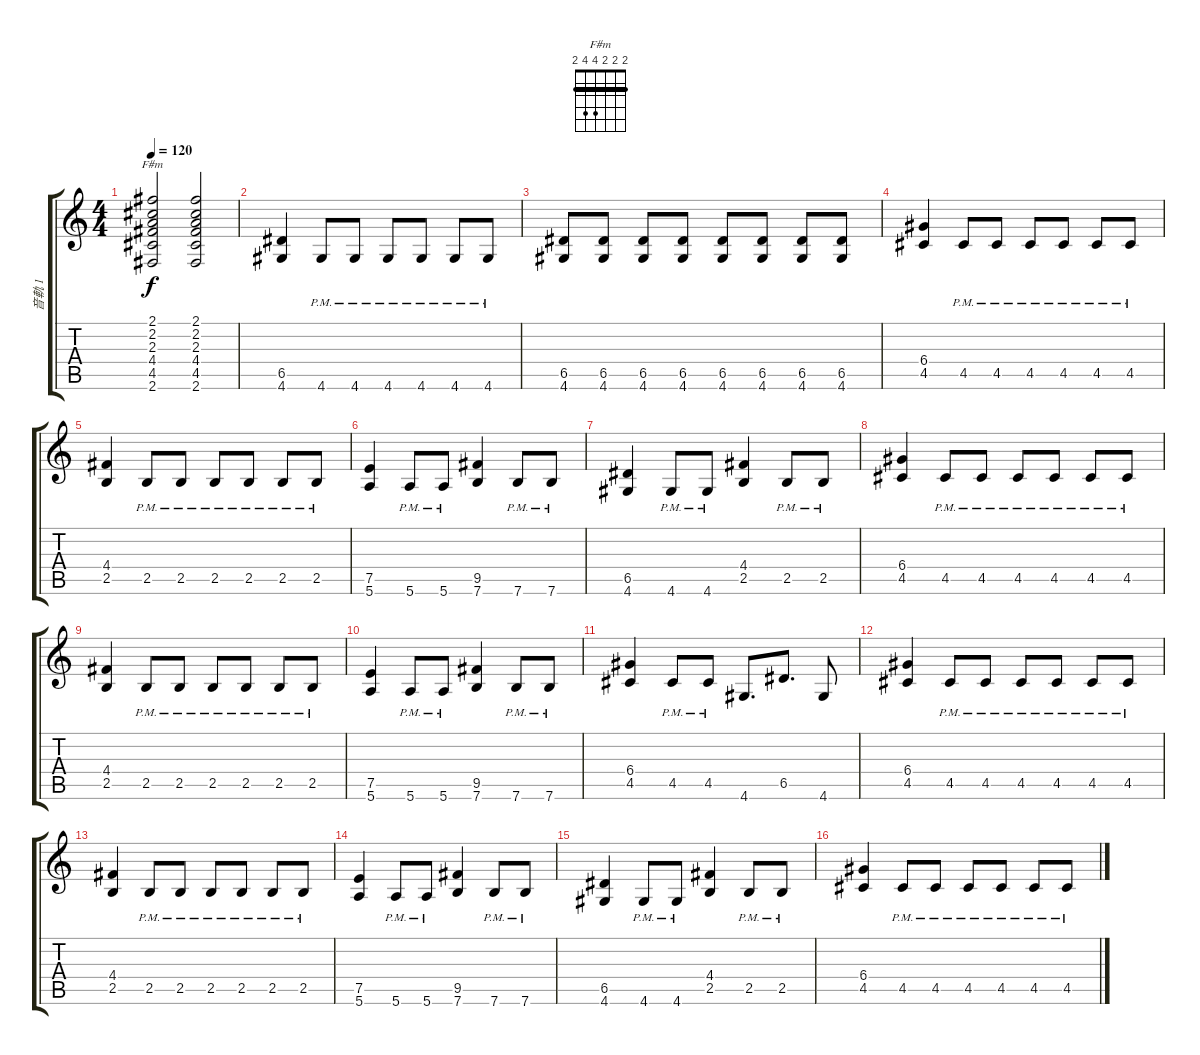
\track ("音軌 1" "音軌 1") {instrument overdrivenguitar}
\staff {score tabs}
\tuning (E4 B3 G3 D3 A2 E2) {hide}
\chord ("F#m" 2 2 2 4 4 2) {barre 2}
\ts (4 4)
\tempo 120
\clef g2
\ks c
(2.1 2.2 2.3 4.4 4.5 2.6).2{ch "F#m" dy f} (2.1 2.2 2.3 4.4 4.5 2.6).2 |
(6.5 4.6).4{instrument overdrivenguitar} 4.6{pm}.8 4.6{pm}.8 4.6{pm}.8 4.6{pm}.8 4.6{pm}.8 4.6{pm}.8 |
(6.5 4.6).8 (6.5 4.6).8 (6.5 4.6).8 (6.5 4.6).8 (6.5 4.6).8 (6.5 4.6).8 (6.5 4.6).8 (6.5 4.6).8 |
(6.4 4.5).4 4.5{pm}.8 4.5{pm}.8 4.5{pm}.8 4.5{pm}.8 4.5{pm}.8 4.5{pm}.8 |
(4.4 2.5).4 2.5{pm}.8 2.5{pm}.8 2.5{pm}.8 2.5{pm}.8 2.5{pm}.8 2.5{pm}.8 |
(7.5 5.6).4 5.6{pm}.8 5.6{pm}.8 (9.5 7.6).4 7.6{pm}.8 7.6{pm}.8 |
(6.5 4.6).4 4.6{pm}.8 4.6{pm}.8 (4.4 2.5).4 2.5{pm}.8 2.5{pm}.8 |
(6.4 4.5).4 4.5{pm}.8 4.5{pm}.8 4.5{pm}.8 4.5{pm}.8 4.5{pm}.8 4.5{pm}.8 |
(4.4 2.5).4 2.5{pm}.8 2.5{pm}.8 2.5{pm}.8 2.5{pm}.8 2.5{pm}.8 2.5{pm}.8 |
(7.5 5.6).4 5.6{pm}.8 5.6{pm}.8 (9.5 7.6).4 7.6{pm}.8 7.6{pm}.8 |
(6.4 4.5).4 4.5{pm}.8 4.5{pm}.8 4.6.8{d} 6.5.8{d} 4.6.8 |
(6.4 4.5).4 4.5{pm}.8 4.5{pm}.8 4.5{pm}.8 4.5{pm}.8 4.5{pm}.8 4.5{pm}.8 |
(4.4 2.5).4 2.5{pm}.8 2.5{pm}.8 2.5{pm}.8 2.5{pm}.8 2.5{pm}.8 2.5{pm}.8 |
(7.5 5.6).4 5.6{pm}.8 5.6{pm}.8 (9.5 7.6).4 7.6{pm}.8 7.6{pm}.8 |
(6.5 4.6).4 4.6{pm}.8 4.6{pm}.8 (4.4 2.5).4 2.5{pm}.8 2.5{pm}.8 |
(6.4 4.5).4 4.5{pm}.8 4.5{pm}.8 4.5{pm}.8 4.5{pm}.8 4.5{pm}.8 4.5{pm}.8
